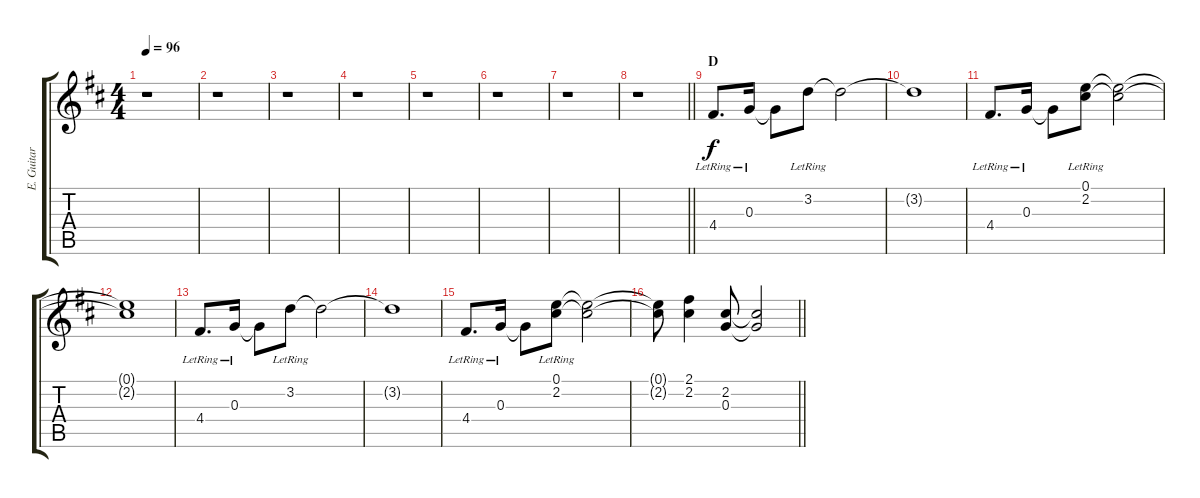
\track ("E. Guitar V" "E. Guitar ") {instrument electricguitarclean}
\staff {score tabs}
\tuning (E4 B3 G3 D3 A2 E2) {hide}
\ts (4 4)
\tempo 96
\clef g2
\ks d
r.1{dy f} |
r.1 |
r.1 |
r.1 |
r.1 |
r.1 |
r.1 |
\barLineRight lightlight
r.1 |
\section ("" "D")
4.4{lr}.8{d} 0.3{lr}.16 0.3{t}.8 3.2{lr}.8 3.2{t}.2 |
3.2{t}.1 |
4.4{lr}.8{d} 0.3{lr}.16 0.3{t}.8 (0.1{lr} 2.2{lr}).8 (0.1{t} 2.2{t}).2 |
(0.1{t} 2.2{t}).1 |
4.4{lr}.8{d} 0.3{lr}.16 0.3{t}.8 3.2{lr}.8 3.2{t}.2 |
3.2{t}.1 |
4.4{lr}.8{d} 0.3{lr}.16 0.3{t}.8 (0.1{lr} 2.2{lr}).8 (0.1{t} 2.2{t}).2 |
\barLineRight lightlight
(0.1{t} 2.2{t}).8 (2.1 2.2).4 (2.2 0.3).8 (2.2{t} 0.3{t}).2
